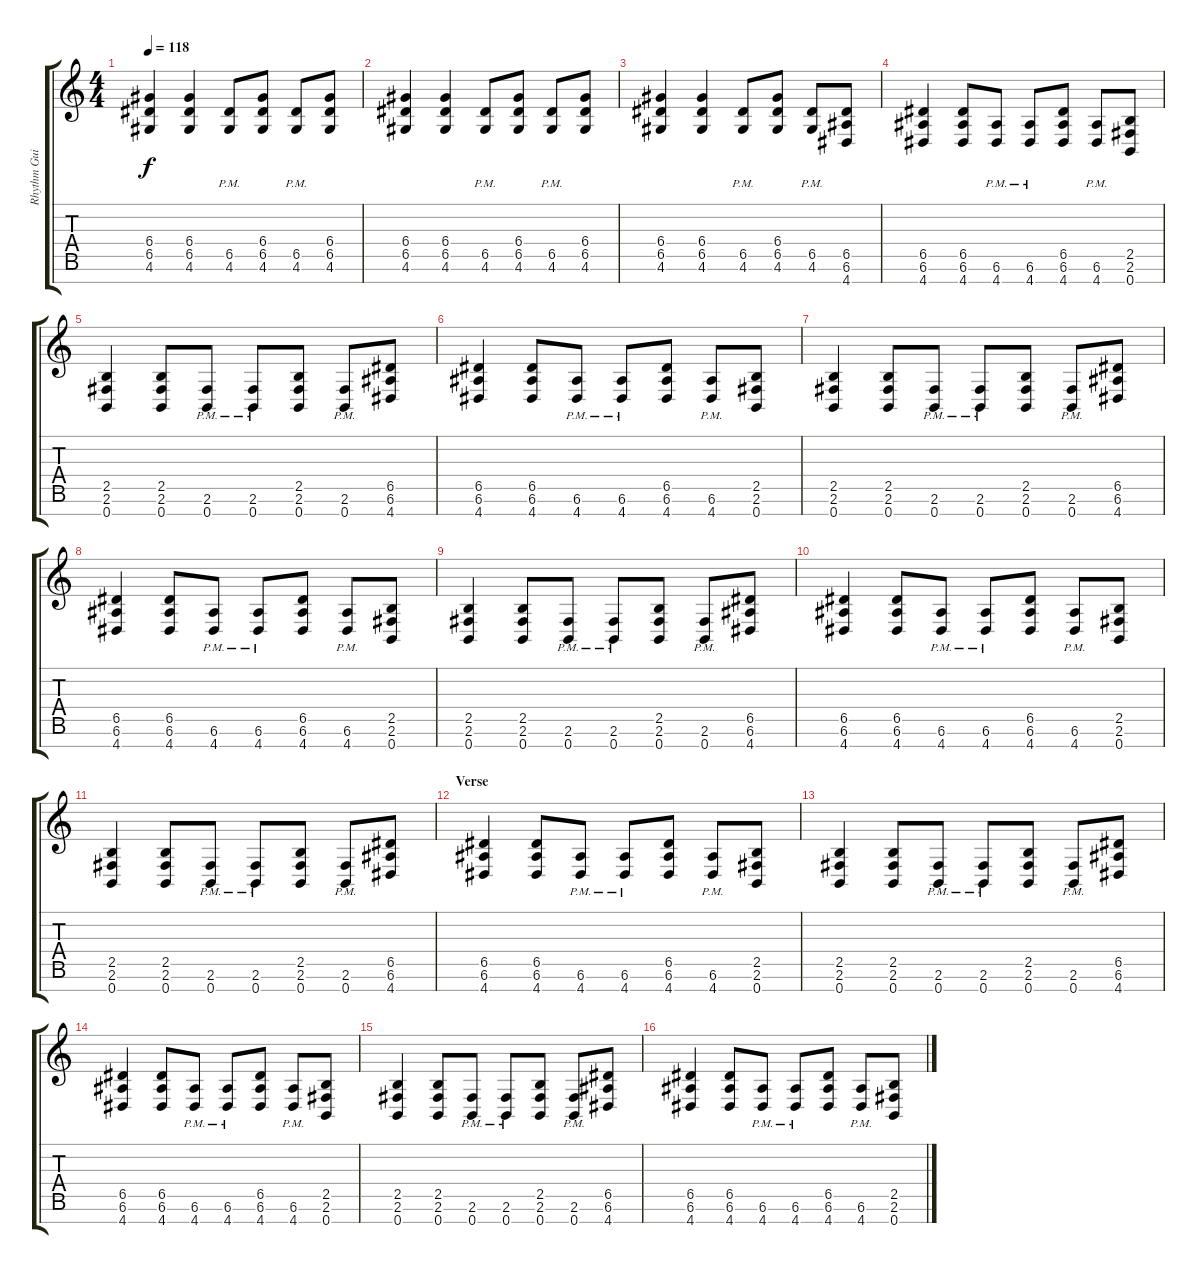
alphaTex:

\track ("Rhythm Guitar" "Rhythm Gui") {instrument distortionguitar}
\staff {score tabs}
\tuning (E4 B3 G3 D3 A2 E2 B1) {hide}
\ts (4 4)
\tempo 118
\clef g2
\ks c
(6.4 6.5 4.6).4{dy f} (6.4 6.5 4.6).4 (6.5{pm} 4.6{pm}).8 (6.4 6.5 4.6).8 (6.5{pm} 4.6{pm}).8 (6.4 6.5 4.6).8 |
(6.4 6.5 4.6).4 (6.4 6.5 4.6).4 (6.5{pm} 4.6{pm}).8 (6.4 6.5 4.6).8 (6.5{pm} 4.6{pm}).8 (6.4 6.5 4.6).8 |
(6.4 6.5 4.6).4 (6.4 6.5 4.6).4 (6.5{pm} 4.6{pm}).8 (6.4 6.5 4.6).8 (6.5{pm} 4.6{pm}).8 (6.5 6.6 4.7).8 |
(6.5 6.6 4.7).4 (6.5 6.6 4.7).8 (6.6{pm} 4.7{pm}).8 (6.6{pm} 4.7{pm}).8 (6.5 6.6 4.7).8 (6.6{pm} 4.7{pm}).8 (2.5 2.6 0.7).8 |
(2.5 2.6 0.7).4 (2.5 2.6 0.7).8 (2.6{pm} 0.7{pm}).8 (2.6{pm} 0.7{pm}).8 (2.5 2.6 0.7).8 (2.6{pm} 0.7{pm}).8 (6.5 6.6 4.7).8 |
(6.5 6.6 4.7).4 (6.5 6.6 4.7).8 (6.6{pm} 4.7{pm}).8 (6.6{pm} 4.7{pm}).8 (6.5 6.6 4.7).8 (6.6{pm} 4.7{pm}).8 (2.5 2.6 0.7).8 |
(2.5 2.6 0.7).4 (2.5 2.6 0.7).8 (2.6{pm} 0.7{pm}).8 (2.6{pm} 0.7{pm}).8 (2.5 2.6 0.7).8 (2.6{pm} 0.7{pm}).8 (6.5 6.6 4.7).8 |
(6.5 6.6 4.7).4 (6.5 6.6 4.7).8 (6.6{pm} 4.7{pm}).8 (6.6{pm} 4.7{pm}).8 (6.5 6.6 4.7).8 (6.6{pm} 4.7{pm}).8 (2.5 2.6 0.7).8 |
(2.5 2.6 0.7).4 (2.5 2.6 0.7).8 (2.6{pm} 0.7{pm}).8 (2.6{pm} 0.7{pm}).8 (2.5 2.6 0.7).8 (2.6{pm} 0.7{pm}).8 (6.5 6.6 4.7).8 |
(6.5 6.6 4.7).4 (6.5 6.6 4.7).8 (6.6{pm} 4.7{pm}).8 (6.6{pm} 4.7{pm}).8 (6.5 6.6 4.7).8 (6.6{pm} 4.7{pm}).8 (2.5 2.6 0.7).8 |
(2.5 2.6 0.7).4 (2.5 2.6 0.7).8 (2.6{pm} 0.7{pm}).8 (2.6{pm} 0.7{pm}).8 (2.5 2.6 0.7).8 (2.6{pm} 0.7{pm}).8 (6.5 6.6 4.7).8 |
\section ("" "Verse")
(6.5 6.6 4.7).4 (6.5 6.6 4.7).8 (6.6{pm} 4.7{pm}).8 (6.6{pm} 4.7{pm}).8 (6.5 6.6 4.7).8 (6.6{pm} 4.7{pm}).8 (2.5 2.6 0.7).8 |
(2.5 2.6 0.7).4 (2.5 2.6 0.7).8 (2.6{pm} 0.7{pm}).8 (2.6{pm} 0.7{pm}).8 (2.5 2.6 0.7).8 (2.6{pm} 0.7{pm}).8 (6.5 6.6 4.7).8 |
(6.5 6.6 4.7).4 (6.5 6.6 4.7).8 (6.6{pm} 4.7{pm}).8 (6.6{pm} 4.7{pm}).8 (6.5 6.6 4.7).8 (6.6{pm} 4.7{pm}).8 (2.5 2.6 0.7).8 |
(2.5 2.6 0.7).4 (2.5 2.6 0.7).8 (2.6{pm} 0.7{pm}).8 (2.6{pm} 0.7{pm}).8 (2.5 2.6 0.7).8 (2.6{pm} 0.7{pm}).8 (6.5 6.6 4.7).8 |
(6.5 6.6 4.7).4 (6.5 6.6 4.7).8 (6.6{pm} 4.7{pm}).8 (6.6{pm} 4.7{pm}).8 (6.5 6.6 4.7).8 (6.6{pm} 4.7{pm}).8 (2.5 2.6 0.7).8
